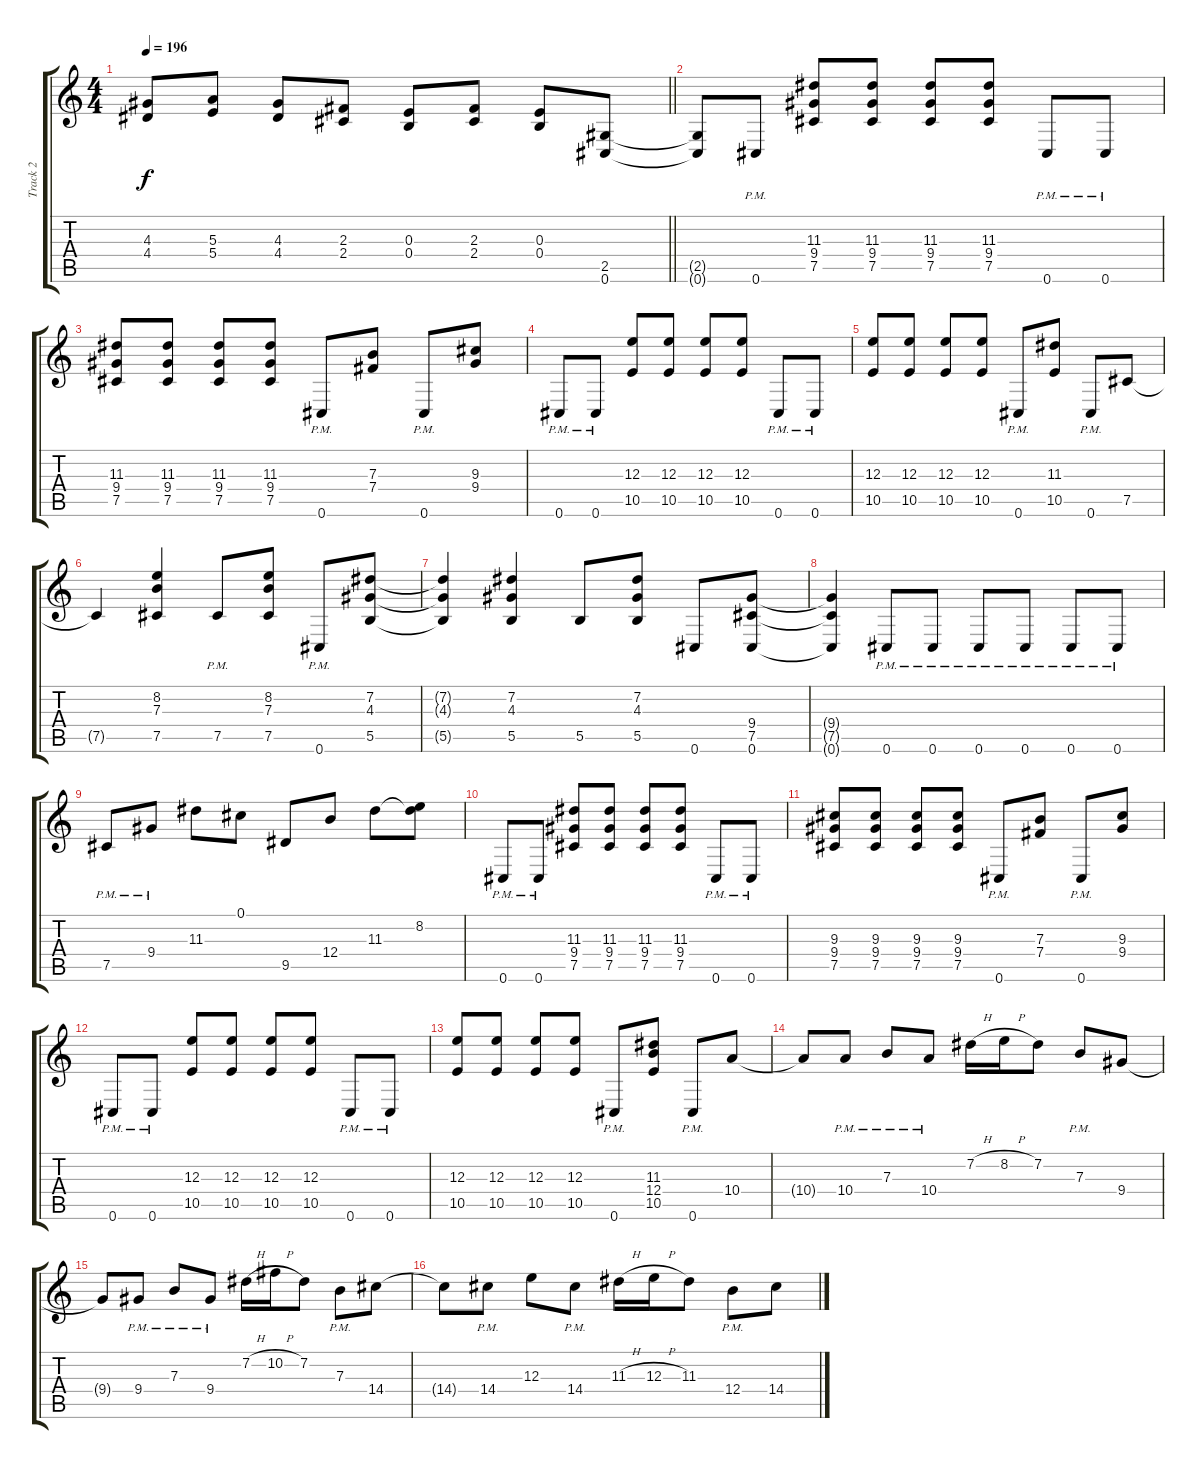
\track ("Track 2" "Track 2") {instrument distortionguitar}
\staff {score tabs}
\tuning (Db4 Ab3 E3 B2 Gb2 Db2) {hide}
\ts (4 4)
\tempo 196
\clef g2
\barLineRight lightlight
\ks c
(4.3{t} 4.4{t}).8{dy f} (5.3 5.4).8 (4.3 4.4).8 (2.3 2.4).8 (0.3 0.4).8 (2.3 2.4).8 (0.3 0.4).8 (2.5 0.6).8 |
(2.5{t} 0.6{t}).8 0.6{pm}.8 (11.3 9.4 7.5).8 (11.3 9.4 7.5).8 (11.3 9.4 7.5).8 (11.3 9.4 7.5).8 0.6{pm}.8 0.6{pm}.8 |
(11.3 9.4 7.5).8 (11.3 9.4 7.5).8 (11.3 9.4 7.5).8 (11.3 9.4 7.5).8 0.6{pm}.8 (7.3 7.4).8 0.6{pm}.8 (9.3 9.4).8 |
0.6{pm}.8 0.6{pm}.8 (12.3 10.5).8 (12.3 10.5).8 (12.3 10.5).8 (12.3 10.5).8 0.6{pm}.8 0.6{pm}.8 |
(12.3 10.5).8 (12.3 10.5).8 (12.3 10.5).8 (12.3 10.5).8 0.6{pm}.8 (11.3 10.5).8 0.6{pm}.8 7.5.8 |
7.5{t}.4 (8.2 7.3 7.5).4 7.5{pm}.8 (8.2 7.3 7.5).8 0.6{pm}.8 (7.2 4.3 5.5).8 |
(7.2{t} 4.3{t} 5.5{t}).4 (7.2 4.3 5.5).4 5.5.8 (7.2 4.3 5.5).8 0.6.8 (9.4 7.5 0.6).8 |
(9.4{t} 7.5{t} 0.6{t}).4 0.6{pm}.8 0.6{pm}.8 0.6{pm}.8 0.6{pm}.8 0.6{pm}.8 0.6{pm}.8 |
7.5{pm}.8 9.4{pm}.8 11.3.8 0.1.8 9.5.8 12.4.8 11.3.8 (8.2 11.3{t}).8 |
0.6{pm}.8 0.6{pm}.8 (11.3 9.4 7.5).8 (11.3 9.4 7.5).8 (11.3 9.4 7.5).8 (11.3 9.4 7.5).8 0.6{pm}.8 0.6{pm}.8 |
(9.3 9.4 7.5).8 (9.3 9.4 7.5).8 (9.3 9.4 7.5).8 (9.3 9.4 7.5).8 0.6{pm}.8 (7.3 7.4).8 0.6{pm}.8 (9.3 9.4).8 |
0.6{pm}.8 0.6{pm}.8 (12.3 10.5).8 (12.3 10.5).8 (12.3 10.5).8 (12.3 10.5).8 0.6{pm}.8 0.6{pm}.8 |
(12.3 10.5).8 (12.3 10.5).8 (12.3 10.5).8 (12.3 10.5).8 0.6{pm}.8 (11.3 12.4 10.5).8 0.6{pm}.8 10.4.8 |
10.4{t}.8 10.4{pm}.8 7.3{pm}.8 10.4{pm}.8 7.2{h}.16 8.2{h}.16 7.2.8 7.3{pm}.8 9.4.8 |
9.4{t}.8 9.4{pm}.8 7.3{pm}.8 9.4{pm}.8 7.2{h}.16 10.2{h}.16 7.2.8 7.3{pm}.8 14.4.8 |
14.4{t}.8 14.4{pm}.8 12.3.8 14.4{pm}.8 11.3{h}.16 12.3{h}.16 11.3.8 12.4{pm}.8 14.4.8
